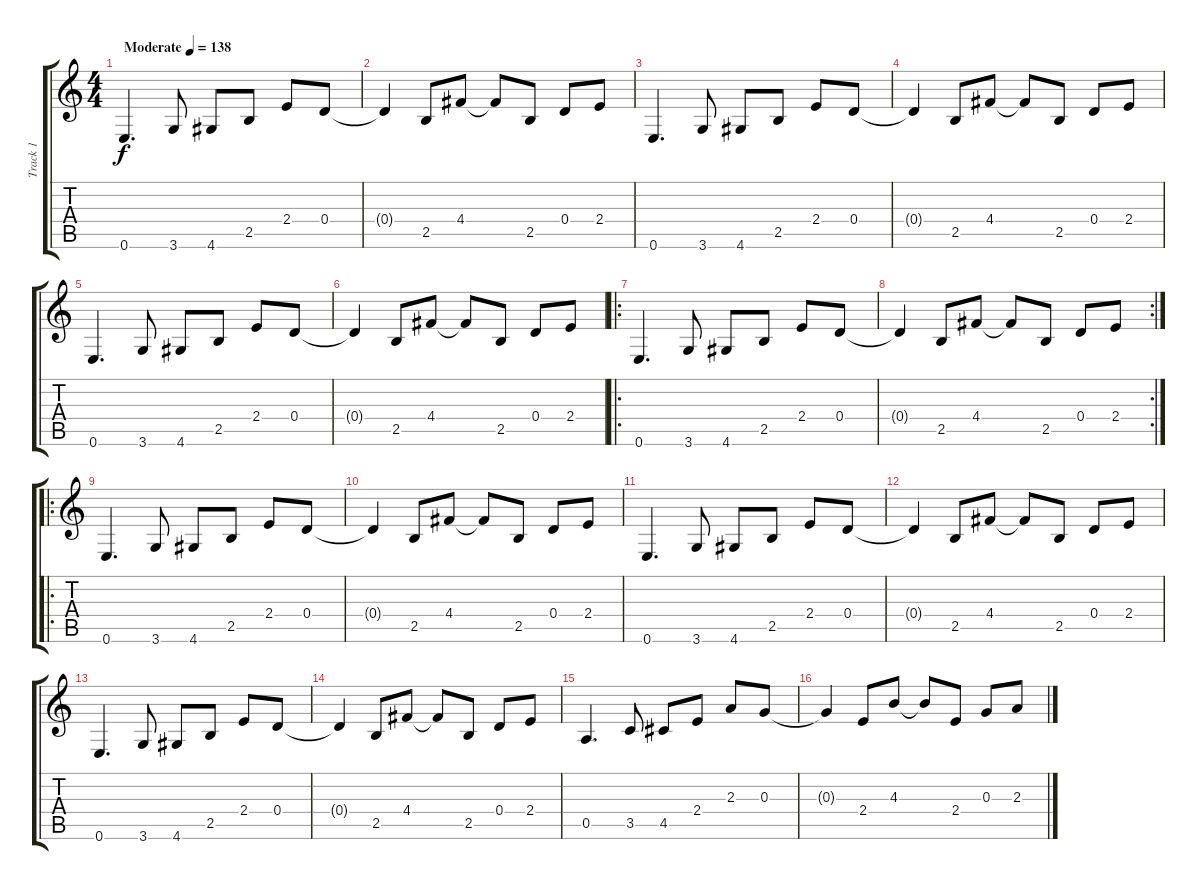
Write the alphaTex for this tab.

\track ("Track 1" "Track 1") {instrument electricguitarclean}
\staff {score tabs}
\tuning (E4 B3 G3 D3 A2 E2) {hide}
\ts (4 4)
\tempo (138 "Moderate")
\clef g2
\ks c
0.6.4{d dy f instrument electricguitarclean} 3.6.8 4.6.8 2.5.8 2.4.8 0.4.8 |
0.4{t}.4 2.5.8 4.4.8 4.4{t}.8 2.5.8 0.4.8 2.4.8 |
0.6.4{d} 3.6.8 4.6.8 2.5.8 2.4.8 0.4.8 |
0.4{t}.4 2.5.8 4.4.8 4.4{t}.8 2.5.8 0.4.8 2.4.8 |
0.6.4{d} 3.6.8 4.6.8 2.5.8 2.4.8 0.4.8 |
0.4{t}.4 2.5.8 4.4.8 4.4{t}.8 2.5.8 0.4.8 2.4.8 |
\ro
0.6.4{d} 3.6.8 4.6.8 2.5.8 2.4.8 0.4.8 |
\rc 2
0.4{t}.4 2.5.8 4.4.8 4.4{t}.8 2.5.8 0.4.8 2.4.8 |
\ro
0.6.4{d} 3.6.8 4.6.8 2.5.8 2.4.8 0.4.8 |
0.4{t}.4 2.5.8 4.4.8 4.4{t}.8 2.5.8 0.4.8 2.4.8 |
0.6.4{d} 3.6.8 4.6.8 2.5.8 2.4.8 0.4.8 |
0.4{t}.4 2.5.8 4.4.8 4.4{t}.8 2.5.8 0.4.8 2.4.8 |
0.6.4{d} 3.6.8 4.6.8 2.5.8 2.4.8 0.4.8 |
0.4{t}.4 2.5.8 4.4.8 4.4{t}.8 2.5.8 0.4.8 2.4.8 |
0.5.4{d} 3.5.8 4.5.8 2.4.8 2.3.8 0.3.8 |
0.3{t}.4 2.4.8 4.3.8 4.3{t}.8 2.4.8 0.3.8 2.3.8
